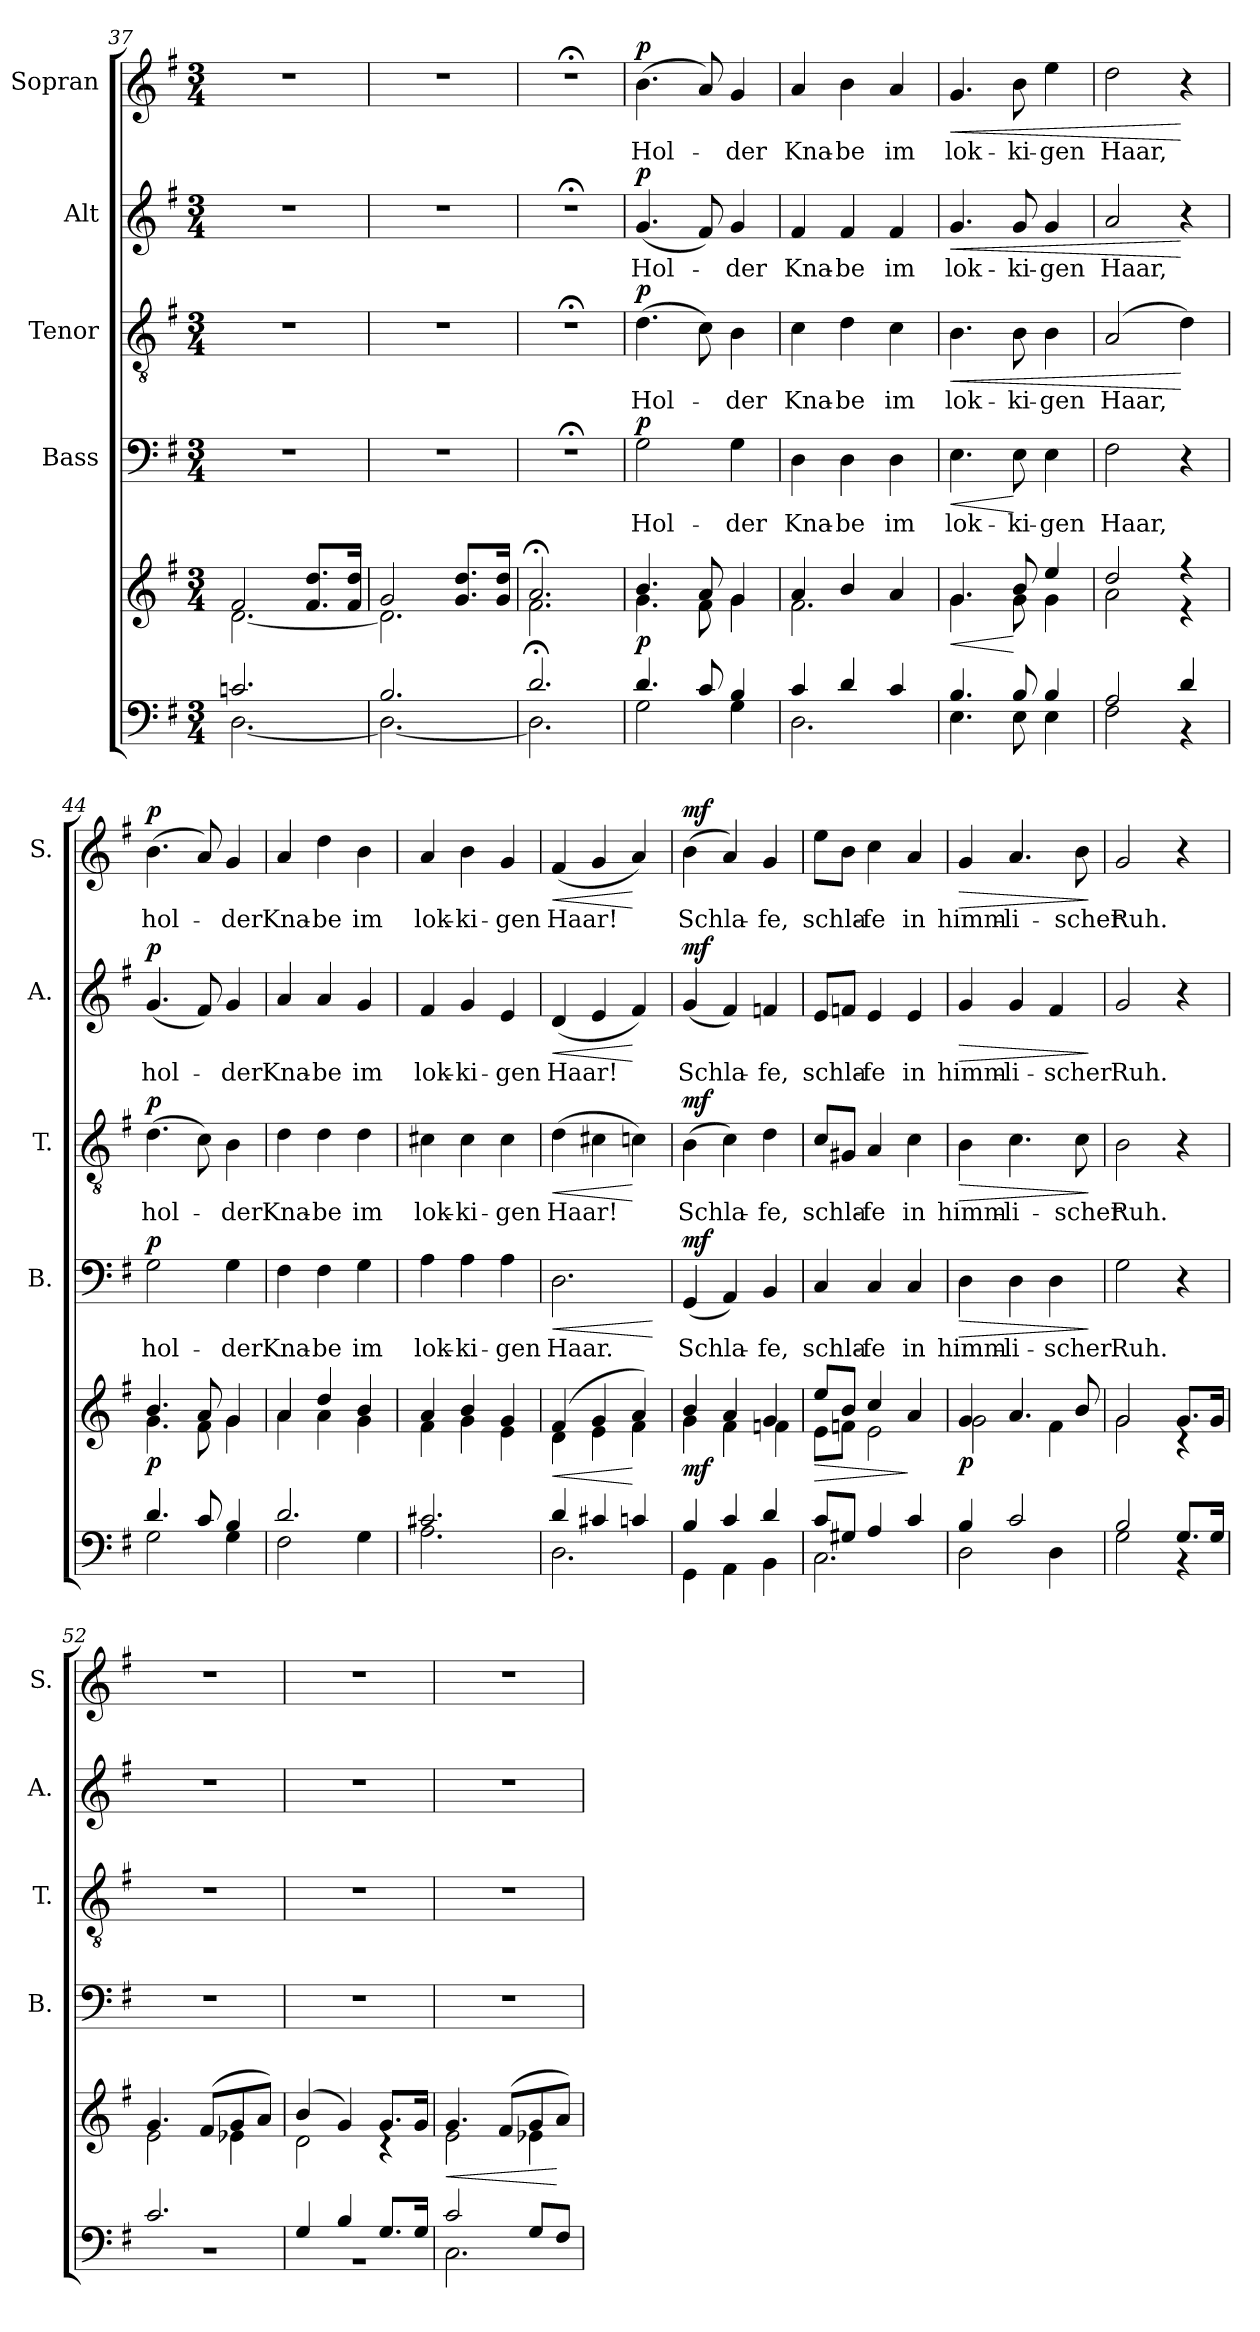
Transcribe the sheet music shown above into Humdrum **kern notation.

**kern	**kern	**dynam	**kern	**text	**dynam	**kern	**text	**dynam	**kern	**text	**dynam	**kern	**text	**dynam
*part5	*part5	*part5	*part4	*part4	*part4	*part3	*part3	*part3	*part2	*part2	*part2	*part1	*part1	*part1
*staff6	*staff5	*staff5/6	*staff4	*staff4	*staff4	*staff3	*staff3	*staff3	*staff2	*staff2	*staff2	*staff1	*staff1	*staff1
*	*	*	*I"Bass	*	*	*I"Tenor	*	*	*I"Alt	*	*	*I"Sopran	*	*
*	*	*	*I'B.	*	*	*I'T.	*	*	*I'A.	*	*	*I'S.	*	*
*clefF4	*clefG2	*	*clefF4	*	*	*clefGv2	*	*	*clefG2	*	*	*clefG2	*	*
*k[f#]	*k[f#]	*	*k[f#]	*	*	*k[f#]	*	*	*k[f#]	*	*	*k[f#]	*	*
*G:	*G:	*	*G:	*	*	*G:	*	*	*G:	*	*	*G:	*	*
*M3/4	*M3/4	*	*M3/4	*	*	*M3/4	*	*	*M3/4	*	*	*M3/4	*	*
=37	=37	=37	=37	=37	=37	=37	=37	=37	=37	=37	=37	=37	=37	=37
*^	*^	*	*	*	*	*	*	*	*	*	*	*	*	*
2.cn/	[<2.D\	2f#/	[<2.d\	.	2.r	.	.	2.r	.	.	2.r	.	.	2.r	.	.
.	.	8.f#/ 8.dd/L	.	.	.	.	.	.	.	.	.	.	.	.	.	.
.	.	16f#/ 16dd/Jk	.	.	.	.	.	.	.	.	.	.	.	.	.	.
=38	=38	=38	=38	=38	=38	=38	=38	=38	=38	=38	=38	=38	=38	=38	=38	=38
2.B/	2.D\_	2g/	2.d\]	.	2.r	.	.	2.r	.	.	2.r	.	.	2.r	.	.
.	.	8.g/ 8.dd/L	.	.	.	.	.	.	.	.	.	.	.	.	.	.
.	.	16g/ 16dd/Jk	.	.	.	.	.	.	.	.	.	.	.	.	.	.
=39	=39	=39	=39	=39	=39	=39	=39	=39	=39	=39	=39	=39	=39	=39	=39	=39
!	!	!	!	!	!LO:N:vis=1	!	!	!LO:N:vis=1	!	!	!LO:N:vis=1	!	!	!LO:N:vis=1	!	!
2.d;/	2.D\]	2.a;</	2.f#\	.	2.r;<	.	.	2.r;<	.	.	2.r;<	.	.	2.r;<	.	.
=40	=40	=40	=40	=40	=40	=40	=40	=40	=40	=40	=40	=40	=40	=40	=40	=40
!	!	!	!	!LO:DY:b	!	!LO:LY:b	!LO:DY:a	!	!LO:LY:b	!LO:DY:a	!	!LO:LY:b	!LO:DY:a	!	!LO:LY:b	!LO:DY:a
4.d/	2G\	4.b/	4.g\	p	2G\	Hol-	p	(>4.d\	Hol-	p	(<4.g/	Hol-	p	(>4.b\	Hol-	p
8c/	.	8a/	8f#\	.	.	.	.	8c\)	.	.	8f#/)	.	.	8a/)	.	.
!	!	!	!	!	!	!LO:LY:b	!	!	!LO:LY:b	!	!	!LO:LY:b	!	!	!LO:LY:b	!
4B/	4G\	4g/	4g\	.	4G\	-der	.	4B\	-der	.	4g/	-der	.	4g/	-der	.
=41	=41	=41	=41	=41	=41	=41	=41	=41	=41	=41	=41	=41	=41	=41	=41	=41
!	!	!	!	!	!	!LO:LY:b	!	!	!LO:LY:b	!	!	!LO:LY:b	!	!	!LO:LY:b	!
4c/	2.D\	4a/	2.f#\	.	4D\	Kna-	.	4c\	Kna-	.	4f#/	Kna-	.	4a/	Kna-	.
!	!	!	!	!	!	!LO:LY:b	!	!	!LO:LY:b	!	!	!LO:LY:b	!	!	!LO:LY:b	!
4d/	.	4b/	.	.	4D\	-be	.	4d\	-be	.	4f#/	-be	.	4b\	-be	.
!	!	!	!	!	!	!LO:LY:b	!	!	!LO:LY:b	!	!	!LO:LY:b	!	!	!LO:LY:b	!
4c/	.	4a/	.	.	4D\	im	.	4c\	im	.	4f#/	im	.	4a/	im	.
=42	=42	=42	=42	=42	=42	=42	=42	=42	=42	=42	=42	=42	=42	=42	=42	=42
!	!	!	!	!LO:HP:b	!	!LO:LY:b	!LO:HP:b	!	!LO:LY:b	!LO:HP:b	!	!LO:LY:b	!LO:HP:b	!	!LO:LY:b	!LO:HP:b
4.B/	4.E\	4.g/	4.g\	<	4.E\	lok-	<	4.B\	lok-	<	4.g/	lok-	<	4.g/	lok-	<
!	!	!	!	!	!	!LO:LY:b	!	!	!LO:LY:b	!	!	!LO:LY:b	!	!	!LO:LY:b	!
8B/	8E\	8b/	8g\	[	8E\	-ki-	[	8B\	-ki-	.	8g/	-ki-	.	8b\	-ki-	.
!	!	!	!	!	!	!LO:LY:b	!	!	!LO:LY:b	!	!	!LO:LY:b	!	!	!LO:LY:b	!
4B/	4E\	4ee/	4g\	.	4E\	-gen	.	4B\	-gen	.	4g/	-gen	.	4ee\	-gen	.
=43	=43	=43	=43	=43	=43	=43	=43	=43	=43	=43	=43	=43	=43	=43	=43	=43
!	!	!	!	!	!	!LO:LY:b	!	!	!LO:LY:b	!	!	!LO:LY:b	!	!	!LO:LY:b	!
2A/	2F#\	2dd/	2a\	.	2F#\	Haar,	.	(2A/	Haar,	.	2a/	Haar,	.	2dd\	Haar,	.
4d/	4r	4r	4r	.	4r	.	.	4d\)	.	[	4r	.	[	4r	.	[
!!LO:PB:g=z
=44	=44	=44	=44	=44	=44	=44	=44	=44	=44	=44	=44	=44	=44	=44	=44	=44
!	!	!	!	!LO:DY:b	!	!LO:LY:b	!LO:DY:a	!	!LO:LY:b	!LO:DY:a	!	!LO:LY:b	!LO:DY:a	!	!LO:LY:b	!LO:DY:a
4.d/	2G\	4.b/	4.g\	p	2G\	hol-	p	(>4.d\	hol-	p	(<4.g/	hol-	p	(>4.b\	hol-	p
8c/	.	8a/	8f#\	.	.	.	.	8c\)	.	.	8f#/)	.	.	8a/)	.	.
!	!	!	!	!	!	!LO:LY:b	!	!	!LO:LY:b	!	!	!LO:LY:b	!	!	!LO:LY:b	!
4B/	4G\	4g/	4g\	.	4G\	-der	.	4B\	-der	.	4g/	-der	.	4g/	-der	.
=45	=45	=45	=45	=45	=45	=45	=45	=45	=45	=45	=45	=45	=45	=45	=45	=45
!	!	!	!	!	!	!LO:LY:b	!	!	!LO:LY:b	!	!	!LO:LY:b	!	!	!LO:LY:b	!
2.d/	2F#\	4a/	4a\	.	4F#\	Kna-	.	4d\	Kna-	.	4a/	Kna-	.	4a/	Kna-	.
!	!	!	!	!	!	!LO:LY:b	!	!	!LO:LY:b	!	!	!LO:LY:b	!	!	!LO:LY:b	!
.	.	4dd/	4a\	.	4F#\	-be	.	4d\	-be	.	4a/	-be	.	4dd\	-be	.
!	!	!	!	!	!	!LO:LY:b	!	!	!LO:LY:b	!	!	!LO:LY:b	!	!	!LO:LY:b	!
.	4G\	4b/	4g\	.	4G\	im	.	4d\	im	.	4g/	im	.	4b\	im	.
=46	=46	=46	=46	=46	=46	=46	=46	=46	=46	=46	=46	=46	=46	=46	=46	=46
!	!	!	!	!	!	!LO:LY:b	!	!	!LO:LY:b	!	!	!LO:LY:b	!	!	!LO:LY:b	!
2.c#X/	2.A\	4a/	4f#\	.	4A\	lok-	.	4c#X\	lok-	.	4f#/	lok-	.	4a/	lok-	.
!	!	!	!	!	!	!LO:LY:b	!	!	!LO:LY:b	!	!	!LO:LY:b	!	!	!LO:LY:b	!
.	.	4b/	4g\	.	4A\	-ki-	.	4c#\	-ki-	.	4g/	-ki-	.	4b\	-ki-	.
!	!	!	!	!	!	!LO:LY:b	!	!	!LO:LY:b	!	!	!LO:LY:b	!	!	!LO:LY:b	!
.	.	4g/	4e\	.	4A\	-gen	.	4c#\	-gen	.	4e/	-gen	.	4g/	-gen	.
=47	=47	=47	=47	=47	=47	=47	=47	=47	=47	=47	=47	=47	=47	=47	=47	=47
!	!	!	!	!LO:HP:b	!	!LO:LY:b	!LO:HP:b	!	!LO:LY:b	!LO:HP:b	!	!LO:LY:b	!LO:HP:b	!	!LO:LY:b	!LO:HP:b
4d/	2.D\	(4f#/	4d\	<	2.D\	Haar.	<	(>4d\	Haar!	<	(<4d/	Haar!	<	(<4f#/	Haar!	<
4c#X/	.	4g/	4e\	.	.	.	.	4c#X\	.	.	4e/	.	.	4g/	.	.
4cn/	.	4a/)	4f#\	[	.	.	.	4cn\)	.	[	4f#/)	.	[	4a/)	.	[
*v	*v	*	*	*	*	*	*	*	*	*	*	*	*	*	*	*
*	*v	*v	*	*	*	*	*	*	*	*	*	*	*	*	*
.	.	.	.	.	[	.	.	.	.	.	.	.	.	.
=48	=48	=48	=48	=48	=48	=48	=48	=48	=48	=48	=48	=48	=48	=48
*^	*^	*	*	*	*	*	*	*	*	*	*	*	*	*
!	!	!	!	!LO:DY:b	!	!LO:LY:b	!LO:DY:a	!	!LO:LY:b	!LO:DY:a	!	!LO:LY:b	!LO:DY:a	!	!LO:LY:b	!LO:DY:a
4B/	4GG\	4b/	4g\	mf	(<4GG/	Schla-	mf	(>4B\	Schla-	mf	(<4g/	Schla-	mf	(>4b\	Schla-	mf
4c/	4AA\	4a/	4f#\	.	4AA/)	.	.	4c\)	.	.	4f#/)	.	.	4a/)	.	.
!	!	!	!	!	!	!LO:LY:b	!	!	!LO:LY:b	!	!	!LO:LY:b	!	!	!LO:LY:b	!
4d/	4BB\	4g/	4fn\	.	4BB/	-fe,	.	4d\	-fe,	.	4fn/	-fe,	.	4g/	-fe,	.
=49	=49	=49	=49	=49	=49	=49	=49	=49	=49	=49	=49	=49	=49	=49	=49	=49
!	!	!	!	!LO:HP:b	!	!LO:LY:b	!	!	!LO:LY:b	!	!	!LO:LY:b	!	!	!LO:LY:b	!
8c/L	2.C\	8ee/L	8e\L	>	4C/	schla-	.	8c/L	schla-	.	8e/L	schla-	.	8ee\L	schla-	.
8G#X/J	.	8b/J	8fn\J	.	.	.	.	8G#X/J	.	.	8fn/J	.	.	8b\J	.	.
!	!	!	!	!	!	!LO:LY:b	!	!	!LO:LY:b	!	!	!LO:LY:b	!	!	!LO:LY:b	!
4A/	.	4cc/	2e\	.	4C/	-fe	.	4A/	-fe	.	4e/	-fe	.	4cc\	-fe	.
!	!	!	!	!	!	!LO:LY:b	!	!	!LO:LY:b	!	!	!LO:LY:b	!	!	!LO:LY:b	!
4c/	.	4a/	.	]	4C/	in	.	4c\	in	.	4e/	in	.	4a/	in	.
=50	=50	=50	=50	=50	=50	=50	=50	=50	=50	=50	=50	=50	=50	=50	=50	=50
!	!	!	!	!LO:DY:b	!	!LO:LY:b	!LO:HP:b	!	!LO:LY:b	!LO:HP:b	!	!LO:LY:b	!LO:HP:b	!	!LO:LY:b	!LO:HP:b
4B/	2D\	4g/	2g\	p	4D\	himm-	>	4B\	himm-	>	4g/	himm-	>	4g/	himm-	>
!	!	!	!	!	!	!LO:LY:b	!	!	!LO:LY:b	!	!	!LO:LY:b	!	!	!LO:LY:b	!
2c/	.	4.a/	.	.	4D\	-li-	.	4.c\	-li-	.	4g/	-li-	.	4.a/	-li-	.
!	!	!	!	!	!	!LO:LY:b	!	!	!	!	!	!LO:LY:b	!	!	!	!
.	4D\	.	4f#\	.	4D\	-scher	.	.	.	.	4f#/	-scher	.	.	.	.
!	!	!	!	!	!	!	!	!	!LO:LY:b	!	!	!	!	!	!LO:LY:b	!
.	.	8b/	.	.	.	.	.	8c\	-scher	.	.	.	.	8b\	-scher	.
*v	*v	*	*	*	*	*	*	*	*	*	*	*	*	*	*	*
*	*v	*v	*	*	*	*	*	*	*	*	*	*	*	*	*
.	.	.	.	.	]	.	.	]	.	.	]	.	.	]
!!LO:LB:g=z
=51	=51	=51	=51	=51	=51	=51	=51	=51	=51	=51	=51	=51	=51	=51
*^	*^	*	*	*	*	*	*	*	*	*	*	*	*	*
!	!	!	!	!	!	!LO:LY:b	!	!	!LO:LY:b	!	!	!LO:LY:b	!	!	!LO:LY:b	!
2B/	2G\	2g/	2g\	.	2G\	Ruh.	.	2B\	Ruh.	.	2g/	Ruh.	.	2g/	Ruh.	.
8.G/L	4rAA	8.g/L	4rB	.	4r	.	.	4r	.	.	4r	.	.	4r	.	.
16G/Jk	.	16g/Jk	.	.	.	.	.	.	.	.	.	.	.	.	.	.
=52	=52	=52	=52	=52	=52	=52	=52	=52	=52	=52	=52	=52	=52	=52	=52	=52
!	!LO:N:vis=1	!	!	!	!	!	!	!	!	!	!	!	!	!	!	!
2.c/	2.r	4.g/	2e\	.	2.r	.	.	2.r	.	.	2.r	.	.	2.r	.	.
.	.	(>8f#/L	.	.	.	.	.	.	.	.	.	.	.	.	.	.
.	.	8g/	4e-X\	.	.	.	.	.	.	.	.	.	.	.	.	.
.	.	8a/J)	.	.	.	.	.	.	.	.	.	.	.	.	.	.
=53	=53	=53	=53	=53	=53	=53	=53	=53	=53	=53	=53	=53	=53	=53	=53	=53
!	!LO:N:vis=1	!	!	!	!	!	!	!	!	!	!	!	!	!	!	!
4G/	2.rBB	(4b/	2d\	.	2.r	.	.	2.r	.	.	2.r	.	.	2.r	.	.
4B/	.	4g/)	.	.	.	.	.	.	.	.	.	.	.	.	.	.
8.G/L	.	8.g/L	4rB	.	.	.	.	.	.	.	.	.	.	.	.	.
16G/Jk	.	16g/Jk	.	.	.	.	.	.	.	.	.	.	.	.	.	.
=54	=54	=54	=54	=54	=54	=54	=54	=54	=54	=54	=54	=54	=54	=54	=54	=54
!	!	!	!	!LO:HP:b	!	!	!	!	!	!	!	!	!	!	!	!
2c/	2.C\	4.g/	2e\	<	2.r	.	.	2.r	.	.	2.r	.	.	2.r	.	.
.	.	(>8f#/L	.	.	.	.	.	.	.	.	.	.	.	.	.	.
8G/L	.	8g/	4e-X\	.	.	.	.	.	.	.	.	.	.	.	.	.
8F#/J	.	8a/J)	.	[	.	.	.	.	.	.	.	.	.	.	.	.
*v	*v	*	*	*	*	*	*	*	*	*	*	*	*	*	*	*
*	*v	*v	*	*	*	*	*	*	*	*	*	*	*	*	*
=	=	=	=	=	=	=	=	=	=	=	=	=	=	=
*-	*-	*-	*-	*-	*-	*-	*-	*-	*-	*-	*-	*-	*-	*-
